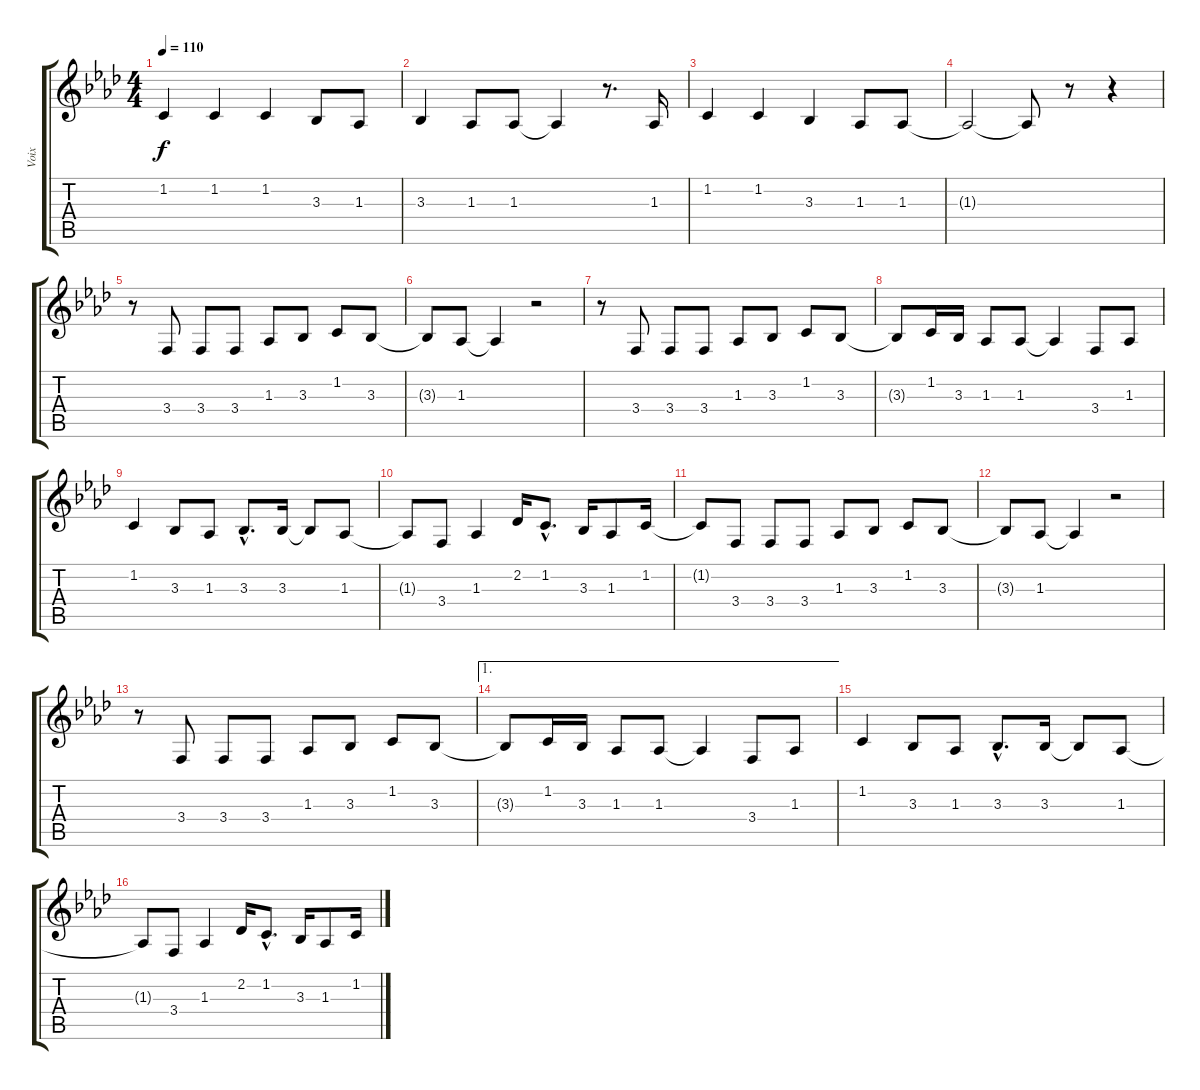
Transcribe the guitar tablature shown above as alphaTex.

\track ("Voix" "Voix") {instrument trombone}
\staff {score tabs}
\tuning (E4 B3 G3 D3 A2 E2) {hide}
\ts (4 4)
\tempo 110
\clef g2
\ks ab
1.2.4{dy f} 1.2.4 1.2.4 3.3.8 1.3.8 |
3.3.4 1.3.8 1.3.8 1.3{t}.4 r.8{d} 1.3.16 |
1.2.4 1.2.4 3.3.4 1.3.8 1.3.8 |
1.3{t}.2 1.3{t}.8 r.8 r.4 |
r.8 3.4.8 3.4.8 3.4.8 1.3.8 3.3.8 1.2.8 3.3.8 |
3.3{t}.8 1.3.8 1.3{t}.4 r.2 |
r.8 3.4.8 3.4.8 3.4.8 1.3.8 3.3.8 1.2.8 3.3.8 |
3.3{t}.8 1.2.16 3.3.16 1.3.8 1.3.8 1.3{t}.4 3.4.8 1.3.8 |
1.2.4 3.3.8 1.3.8 3.3{hac}.8{d} 3.3.16 3.3{t}.8 1.3.8 |
1.3{t}.8 3.4.8 1.3.4 2.2.16 1.2{hac}.8{d} 3.3.16 1.3.8 1.2.16 |
1.2{t}.8 3.4.8 3.4.8 3.4.8 1.3.8 3.3.8 1.2.8 3.3.8 |
3.3{t}.8 1.3.8 1.3{t}.4 r.2 |
r.8 3.4.8 3.4.8 3.4.8 1.3.8 3.3.8 1.2.8 3.3.8 |
\ae 1
3.3{t}.8 1.2.16 3.3.16 1.3.8 1.3.8 1.3{t}.4 3.4.8 1.3.8 |
1.2.4 3.3.8 1.3.8 3.3{hac}.8{d} 3.3.16 3.3{t}.8 1.3.8 |
1.3{t}.8 3.4.8 1.3.4 2.2.16 1.2{hac}.8{d} 3.3.16 1.3.8 1.2.16
